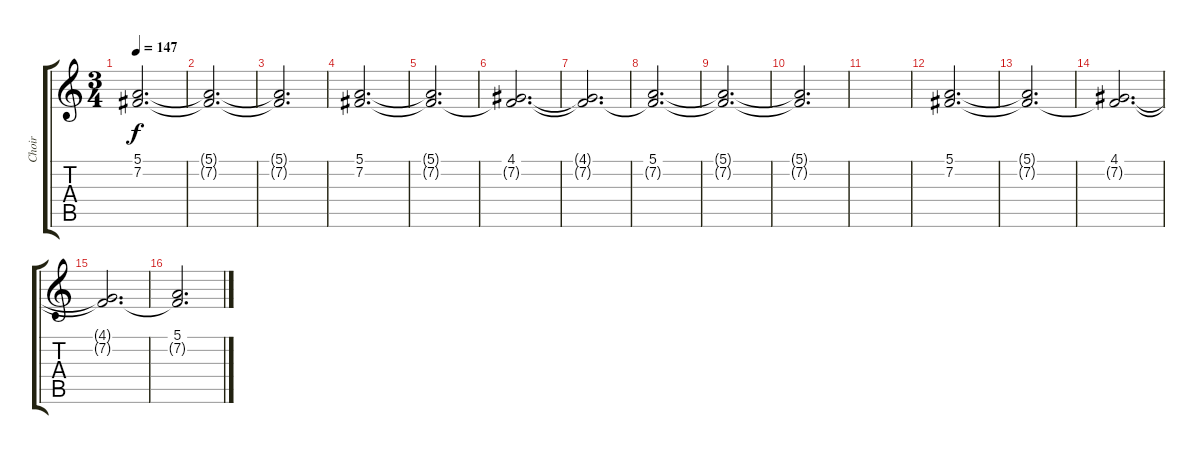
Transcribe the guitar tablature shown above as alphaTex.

\track ("Choir" "Choir") {instrument pad4choir}
\staff {score tabs}
\tuning (E4 B3 G3 D3 A2 E2) {hide}
\ts (3 4)
\tempo 147
\clef g2
\ks c
(5.1{t} 7.2{t}).2{d dy f} |
(5.1{t} 7.2{t}).2{d} |
(5.1{t} 7.2{t}).2{d} |
(5.1 7.2).2{d} |
(5.1{t} 7.2{t}).2{d} |
(4.1 7.2{t}).2{d} |
(4.1{t} 7.2{t}).2{d} |
(5.1 7.2{t}).2{d} |
(5.1{t} 7.2{t}).2{d} |
(5.1{t} 7.2{t}).2{d} |
|
(5.1 7.2).2{d} |
(5.1{t} 7.2{t}).2{d} |
(4.1 7.2{t}).2{d} |
(4.1{t} 7.2{t}).2{d} |
(5.1 7.2{t}).2{d}
